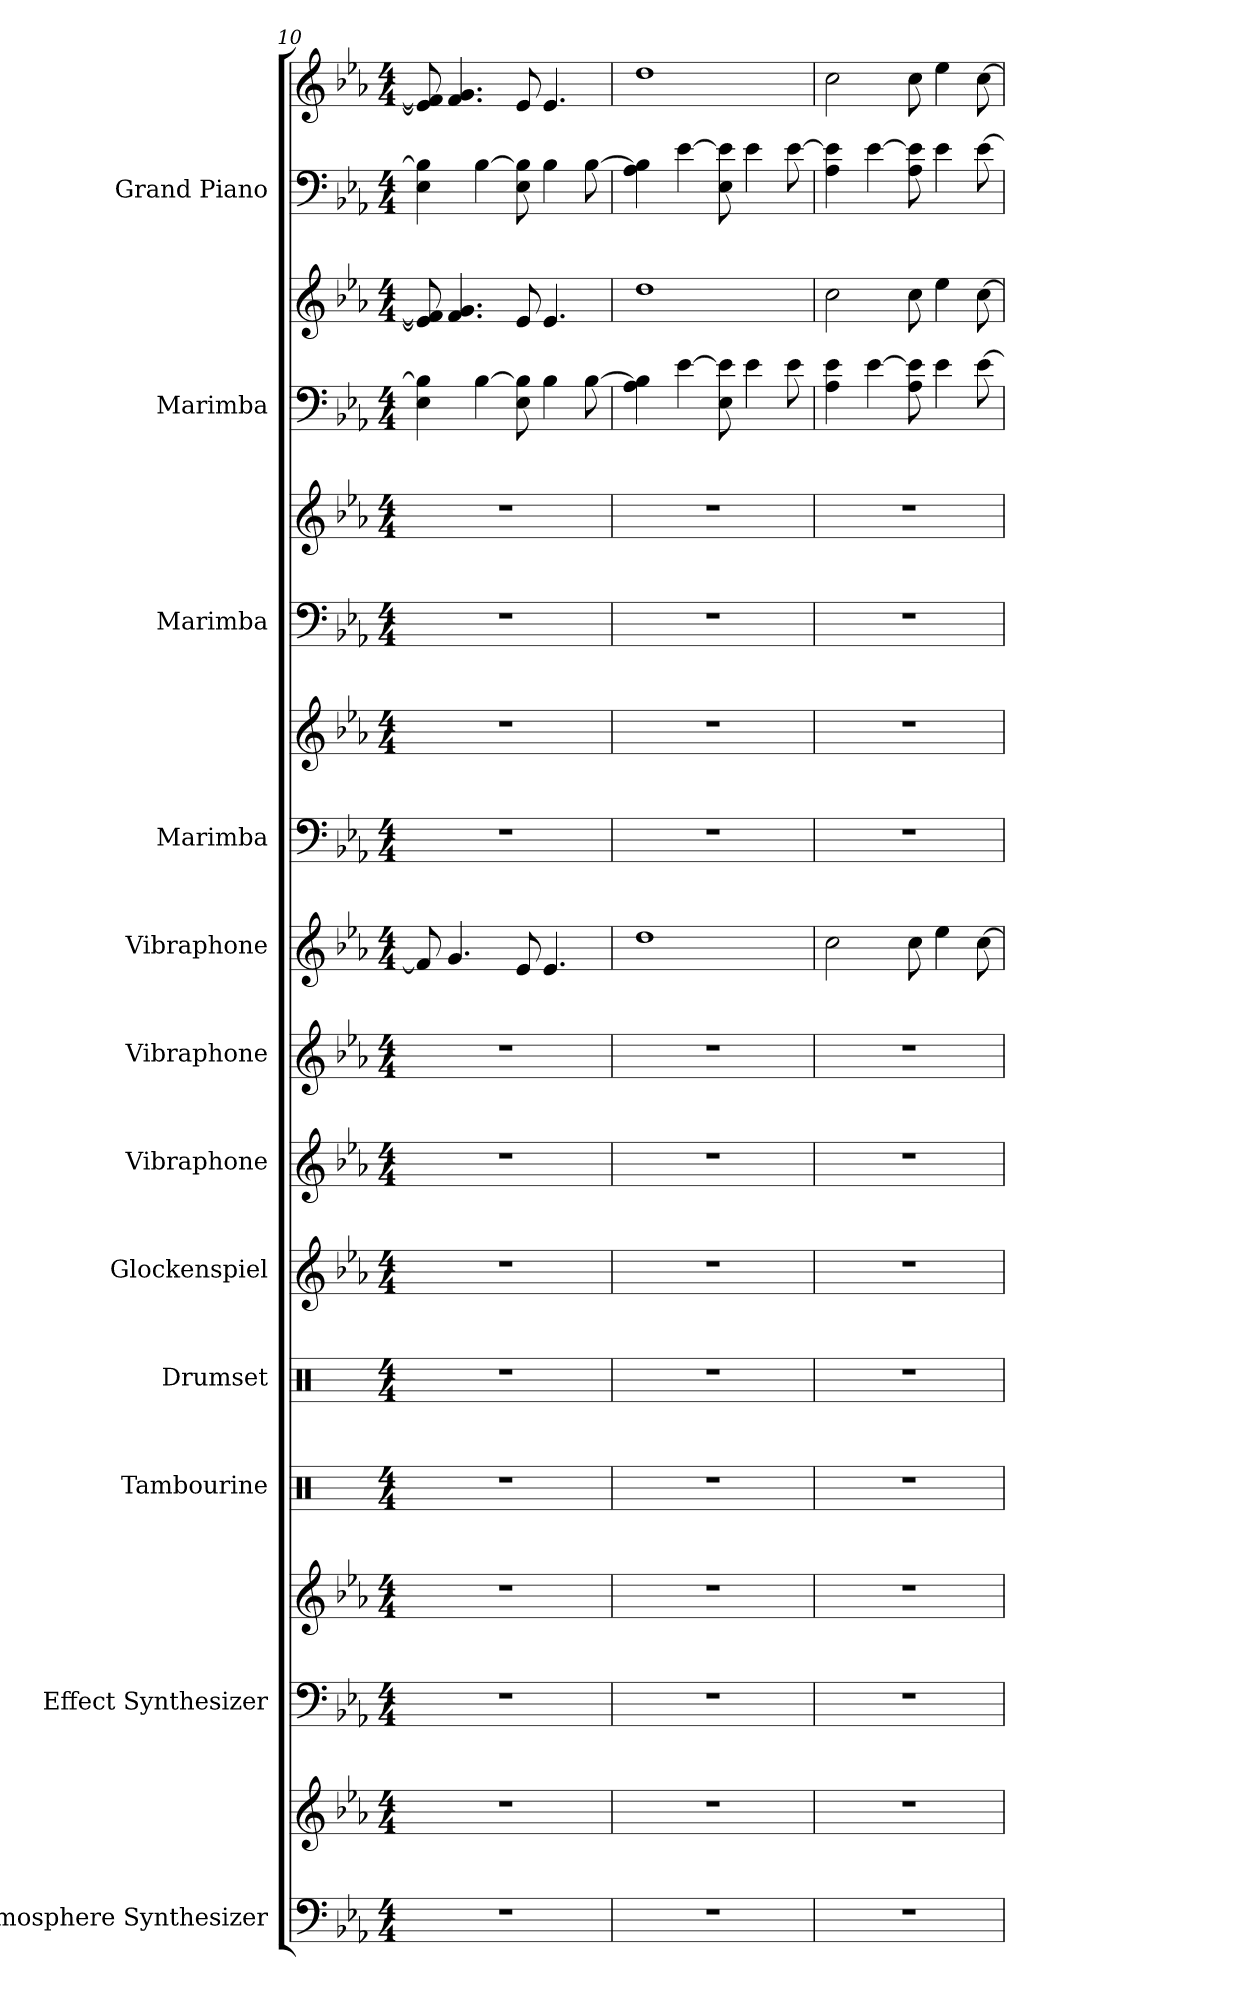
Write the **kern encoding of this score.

**kern	**kern	**kern	**kern	**kern	**kern	**kern	**kern	**kern	**kern	**kern	**kern	**kern	**kern	**kern	**kern	**kern	**kern
*part12	*part12	*part11	*part11	*part10	*part9	*part8	*part7	*part6	*part5	*part4	*part4	*part3	*part3	*part2	*part2	*part1	*part1
*staff18	*staff17	*staff16	*staff15	*staff14	*staff13	*staff12	*staff11	*staff10	*staff9	*staff8	*staff7	*staff6	*staff5	*staff4	*staff3	*staff2	*staff1
*I"Atmosphere Synthesizer	*	*I"Effect Synthesizer	*	*I"Tambourine	*I"Drumset	*I"Glockenspiel	*I"Vibraphone	*I"Vibraphone	*I"Vibraphone	*I"Marimba	*	*I"Marimba	*	*I"Marimba	*	*I"Grand Piano	*
*I'Synth.	*	*I'Synth.	*	*I'Tamb.	*I'Drs.	*I'Glk.	*I'Vib.	*I'Vib.	*I'Vib.	*I'Mrm.	*	*I'Mrm.	*	*I'Mrm.	*	*I'Pno.	*
*clefF4	*clefG2	*clefF4	*clefG2	*clefX	*clefX	*clefG2	*clefG2	*clefG2	*clefG2	*clefF4	*clefG2	*clefF4	*clefG2	*clefF4	*clefG2	*clefF4	*clefG2
*	*	*	*	*	*	*ITrd-14c-24	*	*	*	*	*	*	*	*	*	*	*
*k[b-e-a-]	*k[b-e-a-]	*k[b-e-a-]	*k[b-e-a-]	*k[]	*k[]	*k[b-e-a-]	*k[b-e-a-]	*k[b-e-a-]	*k[b-e-a-]	*k[b-e-a-]	*k[b-e-a-]	*k[b-e-a-]	*k[b-e-a-]	*k[b-e-a-]	*k[b-e-a-]	*k[b-e-a-]	*k[b-e-a-]
*M4/4	*M4/4	*M4/4	*M4/4	*M4/4	*M4/4	*M4/4	*M4/4	*M4/4	*M4/4	*M4/4	*M4/4	*M4/4	*M4/4	*M4/4	*M4/4	*M4/4	*M4/4
=10	=10	=10	=10	=10	=10	=10	=10	=10	=10	=10	=10	=10	=10	=10	=10	=10	=10
1r	1r	1r	1r	1r	1r	1r	1r	1r	8f/]	1r	1r	1r	1r	4E-\ 4B-\]	8e-/] 8f/]	4E-\ 4B-\]	8e-/] 8f/]
.	.	.	.	.	.	.	.	.	4.g/	.	.	.	.	.	4.f/ 4.g/	.	4.f/ 4.g/
.	.	.	.	.	.	.	.	.	.	.	.	.	.	[4B-\	.	[4B-\	.
.	.	.	.	.	.	.	.	.	8e-/	.	.	.	.	8E-\ 8B-\]	8e-/	8E-\ 8B-\]	8e-/
.	.	.	.	.	.	.	.	.	4.e-/	.	.	.	.	4B-\	4.e-/	4B-\	4.e-/
.	.	.	.	.	.	.	.	.	.	.	.	.	.	[8B-\	.	[8B-\	.
=11	=11	=11	=11	=11	=11	=11	=11	=11	=11	=11	=11	=11	=11	=11	=11	=11	=11
1r	1r	1r	1r	1r	1r	1r	1r	1r	1dd	1r	1r	1r	1r	4A-\ 4B-\]	1dd	4A-\ 4B-\]	1dd
.	.	.	.	.	.	.	.	.	.	.	.	.	.	[4e-\	.	[4e-\	.
.	.	.	.	.	.	.	.	.	.	.	.	.	.	8E-\ 8e-\]	.	8E-\ 8e-\]	.
.	.	.	.	.	.	.	.	.	.	.	.	.	.	4e-\	.	4e-\	.
.	.	.	.	.	.	.	.	.	.	.	.	.	.	8e-\	.	[8e-\	.
=12	=12	=12	=12	=12	=12	=12	=12	=12	=12	=12	=12	=12	=12	=12	=12	=12	=12
1r	1r	1r	1r	1r	1r	1r	1r	1r	2cc\	1r	1r	1r	1r	4A-\ 4e-\	2cc\	4A-\ 4e-\]	2cc\
.	.	.	.	.	.	.	.	.	.	.	.	.	.	[4e-\	.	[4e-\	.
.	.	.	.	.	.	.	.	.	8cc\	.	.	.	.	8A-\ 8e-\]	8cc\	8A-\ 8e-\]	8cc\
.	.	.	.	.	.	.	.	.	4ee-\	.	.	.	.	4e-\	4ee-\	4e-\	4ee-\
.	.	.	.	.	.	.	.	.	[8cc\	.	.	.	.	[8e-\	[8cc\	[8e-\	[8cc\
=	=	=	=	=	=	=	=	=	=	=	=	=	=	=	=	=	=
*-	*-	*-	*-	*-	*-	*-	*-	*-	*-	*-	*-	*-	*-	*-	*-	*-	*-
